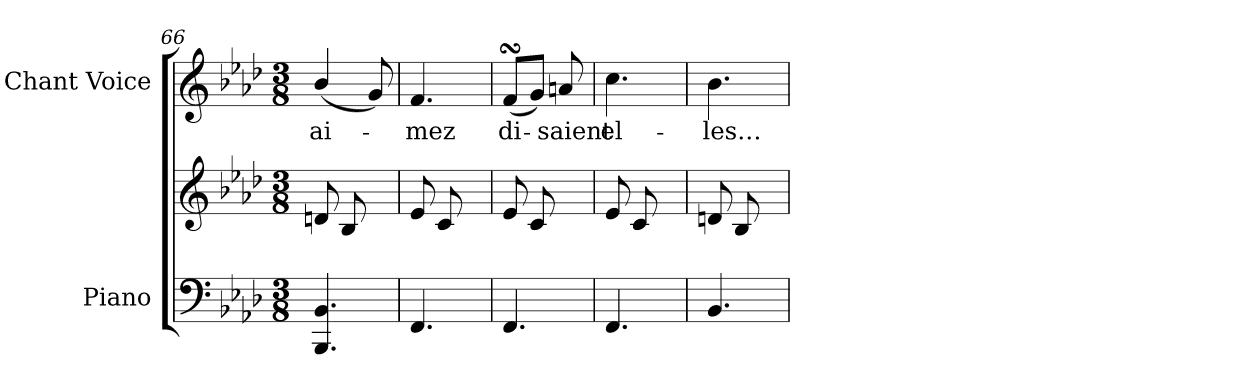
**kern	**kern	**kern	**text
*part2	*part2	*part1	*part1
*staff3	*staff2	*staff1	*staff1
*I"Piano	*	*I"Chant Voice	*
*I'Pno	*	*	*
*clefF4	*clefG2	*clefG2	*
*k[b-e-a-d-]	*k[b-e-a-d-]	*k[b-e-a-d-]	*
*M3/8	*M3/8	*M3/8	*
=66	=66	=66	=66
*^	*	*	*
4ryy	4.BBB-/ 4.BB-/	8dn/L	(4b-/	ai-
.	.	8B-/	.	.
8F/J	.	8ryy	8g/)	.
=67	=67	=67	=67	=67
4ryy	4.FF/	8e-/L	4.f/	-mez
.	.	8c/	.	.
8F/J	.	8ryy	.	.
=68	=68	=68	=68	=68
4ryy	4.FF/	8e-/L	(8fsSSS/L	di-
.	.	8c/	8g/J)	.
8F/J	.	8ryy	8an/	-saient
=69	=69	=69	=69	=69
4ryy	4.FF/	8e-/L	4.cc\	el-
.	.	8c/	.	.
8F/J	.	8ryy	.	.
=70	=70	=70	=70	=70
4ryy	4.BB-/	8dn/L	4.b-\	-les…
.	.	8B-/	.	.
8F/J	.	8ryy	.	.
*v	*v	*	*	*
=	=	=	=
*-	*-	*-	*-
